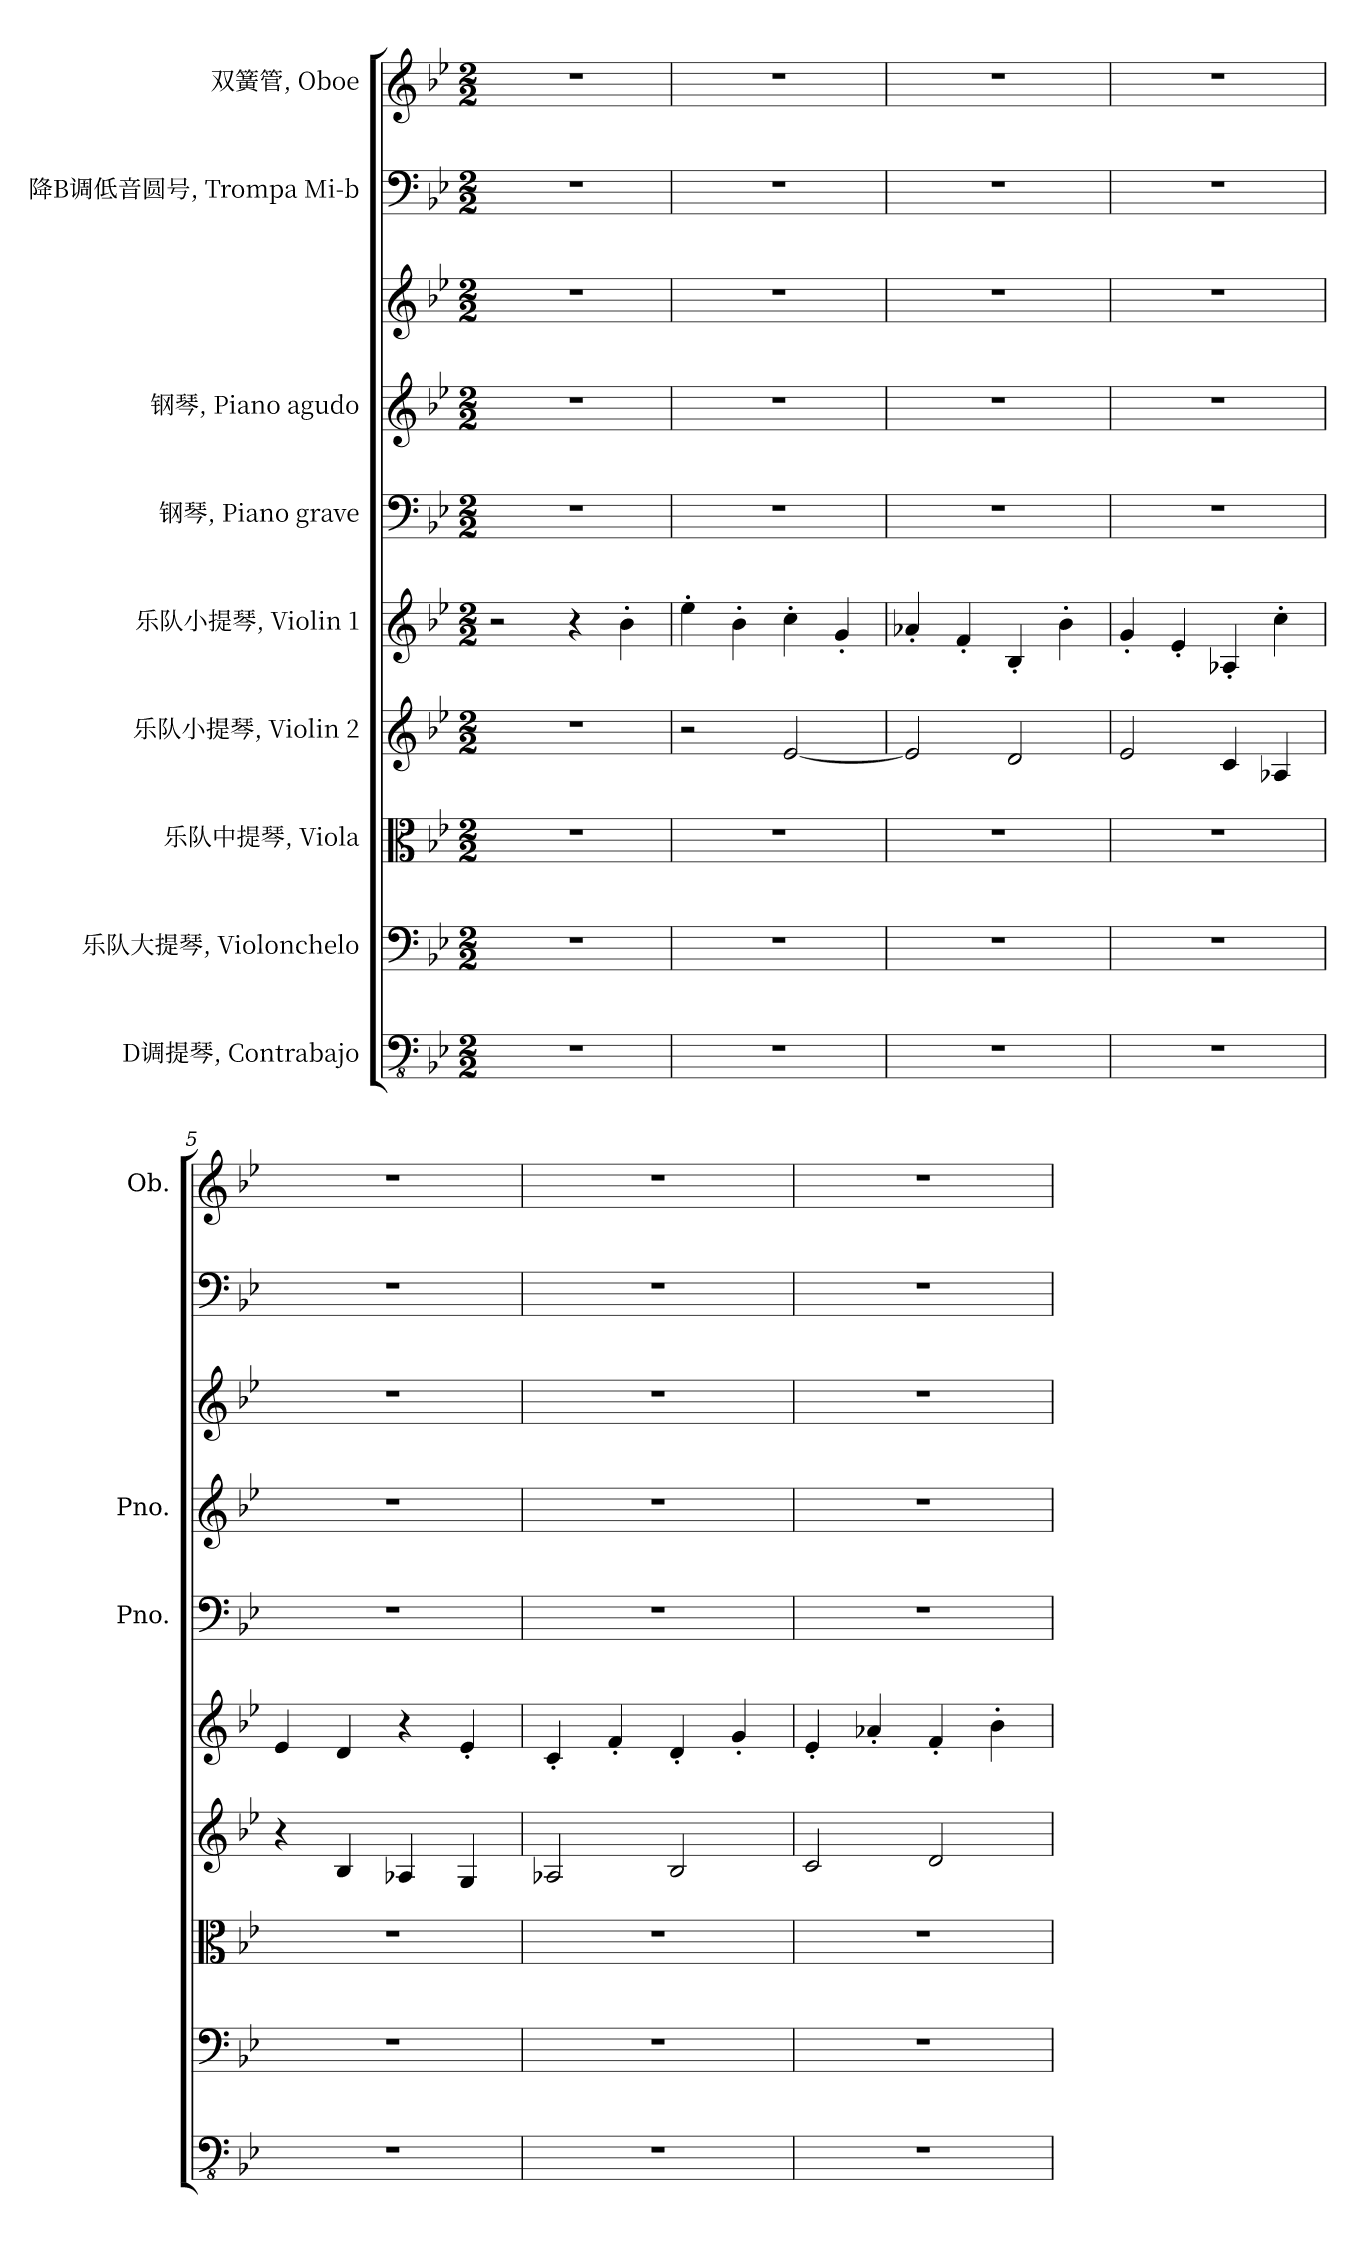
**kern	**kern	**kern	**kern	**kern	**kern	**kern	**kern	**kern	**kern
*part9	*part8	*part7	*part6	*part5	*part4	*part3	*part3	*part2	*part1
*staff10	*staff9	*staff8	*staff7	*staff6	*staff5	*staff4	*staff3	*staff2	*staff1
*I"D调提琴, Contrabajo	*I"乐队大提琴, Violonchelo	*I"乐队中提琴, Viola	*I"乐队小提琴, Violin 2	*I"乐队小提琴, Violin 1	*I"钢琴, Piano grave	*I"钢琴, Piano agudo	*	*I"降B调低音圆号, Trompa Mi-b	*I"双簧管, Oboe
*	*	*	*	*	*I'Pno.	*I'Pno.	*	*	*I'Ob.
*clefFv4	*clefF4	*clefC3	*clefG2	*clefG2	*clefF4	*clefG2	*clefG2	*clefF4	*clefG2
*ITrd7c12	*	*	*	*	*	*	*	*ITrd1c2	*
*k[b-e-]	*k[b-e-]	*k[b-e-]	*k[b-e-]	*k[b-e-]	*k[b-e-]	*k[b-e-]	*k[b-e-]	*k[b-e-a-d-]	*k[b-e-]
*M2/2	*M2/2	*M2/2	*M2/2	*M2/2	*M2/2	*M2/2	*M2/2	*M2/2	*M2/2
*MM215	*MM215	*MM215	*MM215	*MM215	*MM215	*MM215	*MM215	*MM215	*MM215
=1	=1	=1	=1	=1	=1	=1	=1	=1	=1
1r	1r	1r	1r	2r	1r	1r	1r	1r	1r
.	.	.	.	4r	.	.	.	.	.
.	.	.	.	4b-'\	.	.	.	.	.
=2	=2	=2	=2	=2	=2	=2	=2	=2	=2
1r	1r	1r	2r	4ee-'\	1r	1r	1r	1r	1r
.	.	.	.	4b-'\	.	.	.	.	.
.	.	.	[2e-/	4cc'\	.	.	.	.	.
.	.	.	.	4g'/	.	.	.	.	.
=3	=3	=3	=3	=3	=3	=3	=3	=3	=3
*	*	*	*	*	*	*	*	*	*MM225
1r	1r	1r	2e-/]	4a-X'/	1r	1r	1r	1r	1r
.	.	.	.	4f'/	.	.	.	.	.
.	.	.	2d/	4B-'/	.	.	.	.	.
.	.	.	.	4b-'\	.	.	.	.	.
=4	=4	=4	=4	=4	=4	=4	=4	=4	=4
1r	1r	1r	2e-/	4g'/	1r	1r	1r	1r	1r
.	.	.	.	4e-'/	.	.	.	.	.
.	.	.	4c/	4A-X'/	.	.	.	.	.
.	.	.	4A-X/	4cc'\	.	.	.	.	.
=5	=5	=5	=5	=5	=5	=5	=5	=5	=5
*	*	*	*	*	*	*	*	*	*MM205
1r	1r	1r	4r	4e-/	1r	1r	1r	1r	1r
.	.	.	4B-/	4d/	.	.	.	.	.
.	.	.	4A-X/	4r	.	.	.	.	.
.	.	.	4G/	4e-'/	.	.	.	.	.
!!LO:PB:g=z
=6	=6	=6	=6	=6	=6	=6	=6	=6	=6
1r	1r	1r	2A-X/	4c'/	1r	1r	1r	1r	1r
.	.	.	.	4f'/	.	.	.	.	.
.	.	.	2B-/	4d'/	.	.	.	.	.
.	.	.	.	4g'/	.	.	.	.	.
=7	=7	=7	=7	=7	=7	=7	=7	=7	=7
*	*	*	*	*	*	*	*	*	*MM230
1r	1r	1r	2c/	4e-'/	1r	1r	1r	1r	1r
.	.	.	.	4a-X'/	.	.	.	.	.
.	.	.	2d/	4f'/	.	.	.	.	.
.	.	.	.	4b-'\	.	.	.	.	.
=	=	=	=	=	=	=	=	=	=
*-	*-	*-	*-	*-	*-	*-	*-	*-	*-
